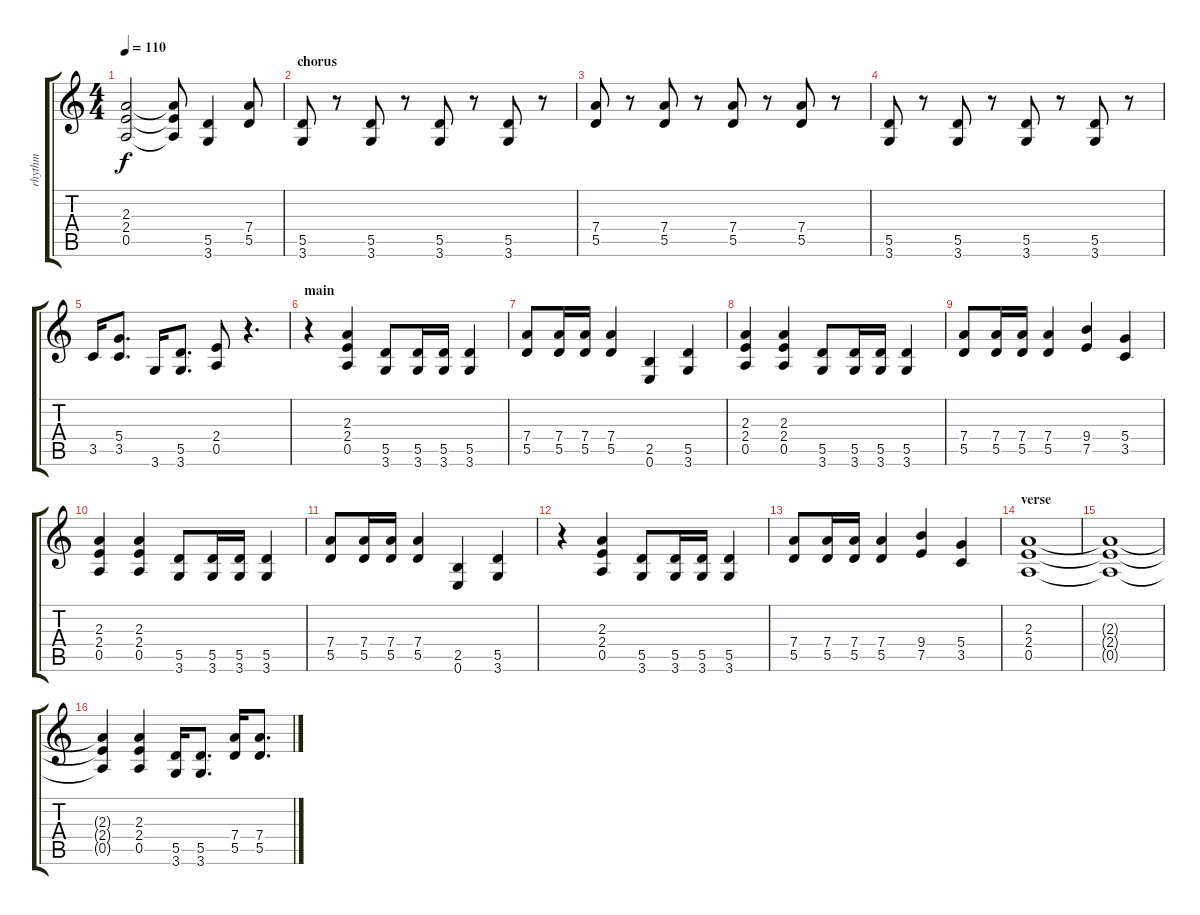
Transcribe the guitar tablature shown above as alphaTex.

\track ("rhythm " "rhythm ") {instrument distortionguitar}
\staff {score tabs}
\tuning (E4 B3 G3 D3 A2 E2) {hide}
\ts (4 4)
\tempo 110
\clef g2
\ks c
(2.3 2.4 0.5).2{dy f} (2.3{t} 2.4{t} 0.5{t}).8 (5.5 3.6).4 (7.4 5.5).8 |
\section ("" "chorus")
(5.5 3.6).8 r.8 (5.5 3.6).8 r.8 (5.5 3.6).8 r.8 (5.5 3.6).8 r.8 |
(7.4 5.5).8 r.8 (7.4 5.5).8 r.8 (7.4 5.5).8 r.8 (7.4 5.5).8 r.8 |
(5.5 3.6).8 r.8 (5.5 3.6).8 r.8 (5.5 3.6).8 r.8 (5.5 3.6).8 r.8 |
3.5.16 (5.4 3.5).8{d} 3.6.16 (5.5 3.6).8{d} (2.4 0.5).8 r.4{d} |
\section ("" "main")
r.4 (2.3 2.4 0.5).4 (5.5 3.6).8 (5.5 3.6).16 (5.5 3.6).16 (5.5 3.6).4 |
(7.4 5.5).8 (7.4 5.5).16 (7.4 5.5).16 (7.4 5.5).4 (2.5 0.6).4 (5.5 3.6).4 |
(2.3 2.4 0.5).4 (2.3 2.4 0.5).4 (5.5 3.6).8 (5.5 3.6).16 (5.5 3.6).16 (5.5 3.6).4 |
(7.4 5.5).8 (7.4 5.5).16 (7.4 5.5).16 (7.4 5.5).4 (9.4 7.5).4 (5.4 3.5).4 |
(2.3 2.4 0.5).4 (2.3 2.4 0.5).4 (5.5 3.6).8 (5.5 3.6).16 (5.5 3.6).16 (5.5 3.6).4 |
(7.4 5.5).8 (7.4 5.5).16 (7.4 5.5).16 (7.4 5.5).4 (2.5 0.6).4 (5.5 3.6).4 |
r.4 (2.3 2.4 0.5).4 (5.5 3.6).8 (5.5 3.6).16 (5.5 3.6).16 (5.5 3.6).4 |
(7.4 5.5).8 (7.4 5.5).16 (7.4 5.5).16 (7.4 5.5).4 (9.4 7.5).4 (5.4 3.5).4 |
\section ("" "verse")
(2.3 2.4 0.5).1 |
(2.3{t} 2.4{t} 0.5{t}).1 |
(2.3{t} 2.4{t} 0.5{t}).4 (2.3 2.4 0.5).4 (5.5 3.6).16 (5.5 3.6).8{d} (7.4 5.5).16 (7.4 5.5).8{d}
